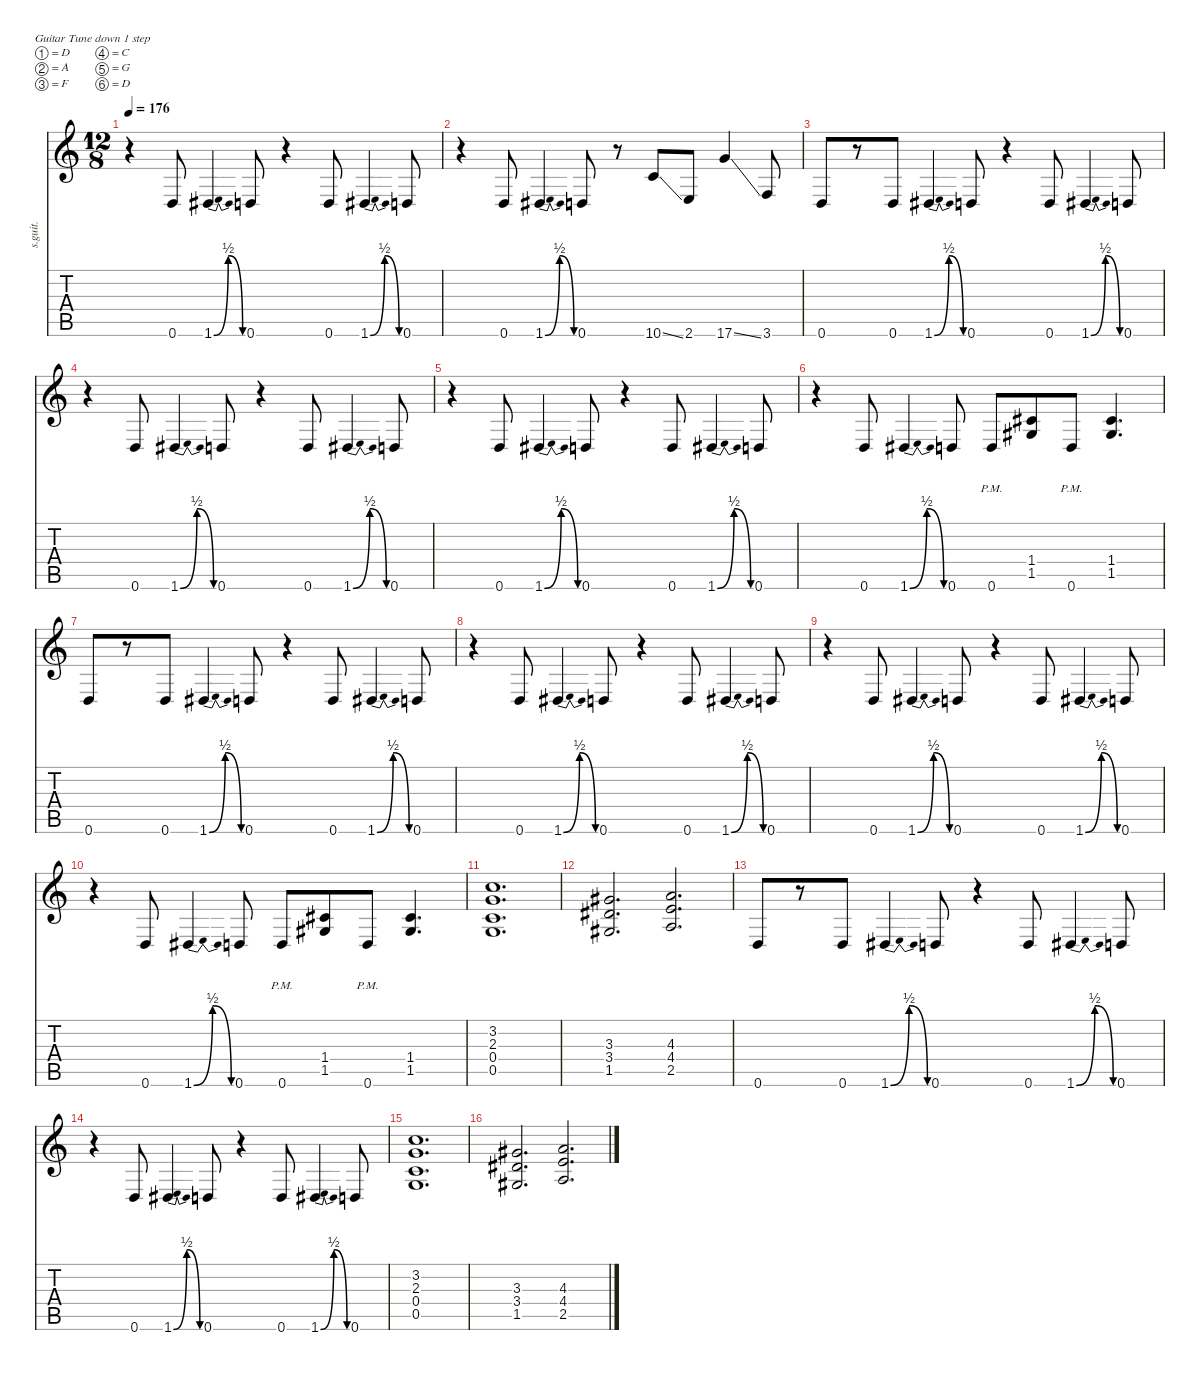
\defaultSystemsLayout 4
\hideDynamics
\bracketExtendMode nobrackets
\track ("Dimebag  Darrell" "s.guit.") {instrument distortionguitar}
\staff {score tabs}
\tuning (D4 A3 F3 C3 G2 D2)
\ts (12 8)
\tempo 176
\clef g2
\ks c
r.4{dy f} 0.6.8{lyrics (0 "") lyrics (1 "") lyrics (2 "") lyrics (3 "") lyrics (4 "")} 1.6{be (bendrelease 0 0 30 2 30 2 60 0) acc #}.4{lyrics (0 "") lyrics (1 "") lyrics (2 "") lyrics (3 "") lyrics (4 "")} 0.6.8{lyrics (0 "") lyrics (1 "") lyrics (2 "") lyrics (3 "") lyrics (4 "")} r.4 0.6.8{lyrics (0 "") lyrics (1 "") lyrics (2 "") lyrics (3 "") lyrics (4 "")} 1.6{be (bendrelease 0 0 30 2 30 2 60 0) acc #}.4{lyrics (0 "") lyrics (1 "") lyrics (2 "") lyrics (3 "") lyrics (4 "")} 0.6.8{lyrics (0 "") lyrics (1 "") lyrics (2 "") lyrics (3 "") lyrics (4 "")} |
r.4 0.6.8{lyrics (0 "") lyrics (1 "") lyrics (2 "") lyrics (3 "") lyrics (4 "")} 1.6{be (bendrelease 0 0 30 2 30 2 60 0) acc #}.4{lyrics (0 "") lyrics (1 "") lyrics (2 "") lyrics (3 "") lyrics (4 "")} 0.6.8{lyrics (0 "") lyrics (1 "") lyrics (2 "") lyrics (3 "") lyrics (4 "")} r.8 10.6{ss}.8{lyrics (0 "") lyrics (1 "") lyrics (2 "") lyrics (3 "") lyrics (4 "")} 2.6.8{lyrics (0 "") lyrics (1 "") lyrics (2 "") lyrics (3 "") lyrics (4 "")} 17.6{ss}.4{lyrics (0 "") lyrics (1 "") lyrics (2 "") lyrics (3 "") lyrics (4 "")} 3.6.8{lyrics (0 "") lyrics (1 "") lyrics (2 "") lyrics (3 "") lyrics (4 "")} |
0.6.8{lyrics (0 "") lyrics (1 "") lyrics (2 "") lyrics (3 "") lyrics (4 "")} r.8 0.6.8{lyrics (0 "") lyrics (1 "") lyrics (2 "") lyrics (3 "") lyrics (4 "")} 1.6{be (bendrelease 0 0 30 2 30 2 60 0) acc #}.4{lyrics (0 "") lyrics (1 "") lyrics (2 "") lyrics (3 "") lyrics (4 "")} 0.6.8{lyrics (0 "") lyrics (1 "") lyrics (2 "") lyrics (3 "") lyrics (4 "")} r.4 0.6.8{lyrics (0 "") lyrics (1 "") lyrics (2 "") lyrics (3 "") lyrics (4 "")} 1.6{be (bendrelease 0 0 30 2 30 2 60 0) acc #}.4{lyrics (0 "") lyrics (1 "") lyrics (2 "") lyrics (3 "") lyrics (4 "")} 0.6.8{lyrics (0 "") lyrics (1 "") lyrics (2 "") lyrics (3 "") lyrics (4 "")} |
r.4 0.6.8{lyrics (0 "") lyrics (1 "") lyrics (2 "") lyrics (3 "") lyrics (4 "")} 1.6{be (bendrelease 0 0 30 2 30 2 60 0) acc #}.4{lyrics (0 "") lyrics (1 "") lyrics (2 "") lyrics (3 "") lyrics (4 "")} 0.6.8{lyrics (0 "") lyrics (1 "") lyrics (2 "") lyrics (3 "") lyrics (4 "")} r.4 0.6.8{lyrics (0 "") lyrics (1 "") lyrics (2 "") lyrics (3 "") lyrics (4 "")} 1.6{be (bendrelease 0 0 30 2 30 2 60 0) acc #}.4{lyrics (0 "") lyrics (1 "") lyrics (2 "") lyrics (3 "") lyrics (4 "")} 0.6.8{lyrics (0 "") lyrics (1 "") lyrics (2 "") lyrics (3 "") lyrics (4 "")} |
r.4 0.6.8{lyrics (0 "") lyrics (1 "") lyrics (2 "") lyrics (3 "") lyrics (4 "")} 1.6{be (bendrelease 0 0 30 2 30 2 60 0) acc #}.4{lyrics (0 "") lyrics (1 "") lyrics (2 "") lyrics (3 "") lyrics (4 "")} 0.6.8{lyrics (0 "") lyrics (1 "") lyrics (2 "") lyrics (3 "") lyrics (4 "")} r.4 0.6.8{lyrics (0 "") lyrics (1 "") lyrics (2 "") lyrics (3 "") lyrics (4 "")} 1.6{be (bendrelease 0 0 30 2 30 2 60 0) acc #}.4{lyrics (0 "") lyrics (1 "") lyrics (2 "") lyrics (3 "") lyrics (4 "")} 0.6.8{lyrics (0 "") lyrics (1 "") lyrics (2 "") lyrics (3 "") lyrics (4 "")} |
r.4 0.6.8{lyrics (0 "") lyrics (1 "") lyrics (2 "") lyrics (3 "") lyrics (4 "")} 1.6{be (bendrelease 0 0 30 2 30 2 60 0) acc #}.4{lyrics (0 "") lyrics (1 "") lyrics (2 "") lyrics (3 "") lyrics (4 "")} 0.6.8{lyrics (0 "") lyrics (1 "") lyrics (2 "") lyrics (3 "") lyrics (4 "")} 0.6{pm}.8{lyrics (0 "") lyrics (1 "") lyrics (2 "") lyrics (3 "") lyrics (4 "")} (1.4{acc #} 1.5{acc #}).8{lyrics (0 "") lyrics (1 "") lyrics (2 "") lyrics (3 "") lyrics (4 "")} 0.6{pm}.8{lyrics (0 "") lyrics (1 "") lyrics (2 "") lyrics (3 "") lyrics (4 "")} (1.4{acc #} 1.5{acc #}).4{d lyrics (0 "") lyrics (1 "") lyrics (2 "") lyrics (3 "") lyrics (4 "")} |
0.6.8{lyrics (0 "") lyrics (1 "") lyrics (2 "") lyrics (3 "") lyrics (4 "")} r.8 0.6.8{lyrics (0 "") lyrics (1 "") lyrics (2 "") lyrics (3 "") lyrics (4 "")} 1.6{be (bendrelease 0 0 30 2 30 2 60 0) acc #}.4{lyrics (0 "") lyrics (1 "") lyrics (2 "") lyrics (3 "") lyrics (4 "")} 0.6.8{lyrics (0 "") lyrics (1 "") lyrics (2 "") lyrics (3 "") lyrics (4 "")} r.4 0.6.8{lyrics (0 "") lyrics (1 "") lyrics (2 "") lyrics (3 "") lyrics (4 "")} 1.6{be (bendrelease 0 0 30 2 30 2 60 0) acc #}.4{lyrics (0 "") lyrics (1 "") lyrics (2 "") lyrics (3 "") lyrics (4 "")} 0.6.8{lyrics (0 "") lyrics (1 "") lyrics (2 "") lyrics (3 "") lyrics (4 "")} |
r.4 0.6.8{lyrics (0 "") lyrics (1 "") lyrics (2 "") lyrics (3 "") lyrics (4 "")} 1.6{be (bendrelease 0 0 30 2 30 2 60 0) acc #}.4{lyrics (0 "") lyrics (1 "") lyrics (2 "") lyrics (3 "") lyrics (4 "")} 0.6.8{lyrics (0 "") lyrics (1 "") lyrics (2 "") lyrics (3 "") lyrics (4 "")} r.4 0.6.8{lyrics (0 "") lyrics (1 "") lyrics (2 "") lyrics (3 "") lyrics (4 "")} 1.6{be (bendrelease 0 0 30 2 30 2 60 0) acc #}.4{lyrics (0 "") lyrics (1 "") lyrics (2 "") lyrics (3 "") lyrics (4 "")} 0.6.8{lyrics (0 "") lyrics (1 "") lyrics (2 "") lyrics (3 "") lyrics (4 "")} |
r.4 0.6.8{lyrics (0 "") lyrics (1 "") lyrics (2 "") lyrics (3 "") lyrics (4 "")} 1.6{be (bendrelease 0 0 30 2 30 2 60 0) acc #}.4{lyrics (0 "") lyrics (1 "") lyrics (2 "") lyrics (3 "") lyrics (4 "")} 0.6.8{lyrics (0 "") lyrics (1 "") lyrics (2 "") lyrics (3 "") lyrics (4 "")} r.4 0.6.8{lyrics (0 "") lyrics (1 "") lyrics (2 "") lyrics (3 "") lyrics (4 "")} 1.6{be (bendrelease 0 0 30 2 30 2 60 0) acc #}.4{lyrics (0 "") lyrics (1 "") lyrics (2 "") lyrics (3 "") lyrics (4 "")} 0.6.8{lyrics (0 "") lyrics (1 "") lyrics (2 "") lyrics (3 "") lyrics (4 "")} |
r.4 0.6.8{lyrics (0 "") lyrics (1 "") lyrics (2 "") lyrics (3 "") lyrics (4 "")} 1.6{be (bendrelease 0 0 30 2 30 2 60 0) acc #}.4{lyrics (0 "") lyrics (1 "") lyrics (2 "") lyrics (3 "") lyrics (4 "")} 0.6.8{lyrics (0 "") lyrics (1 "") lyrics (2 "") lyrics (3 "") lyrics (4 "")} 0.6{pm}.8{lyrics (0 "") lyrics (1 "") lyrics (2 "") lyrics (3 "") lyrics (4 "")} (1.4{acc #} 1.5{acc #}).8{lyrics (0 "") lyrics (1 "") lyrics (2 "") lyrics (3 "") lyrics (4 "")} 0.6{pm}.8{lyrics (0 "") lyrics (1 "") lyrics (2 "") lyrics (3 "") lyrics (4 "")} (1.4{acc #} 1.5{acc #}).4{d lyrics (0 "") lyrics (1 "") lyrics (2 "") lyrics (3 "") lyrics (4 "")} |
(3.2 2.3 0.4 0.5).1{d lyrics (0 "") lyrics (1 "") lyrics (2 "") lyrics (3 "") lyrics (4 "")} |
(3.3{acc #} 3.4{acc #} 1.5{acc #}).2{d lyrics (0 "") lyrics (1 "") lyrics (2 "") lyrics (3 "") lyrics (4 "")} (4.3 4.4 2.5).2{d lyrics (0 "") lyrics (1 "") lyrics (2 "") lyrics (3 "") lyrics (4 "")} |
0.6.8{lyrics (0 "") lyrics (1 "") lyrics (2 "") lyrics (3 "") lyrics (4 "")} r.8 0.6.8{lyrics (0 "") lyrics (1 "") lyrics (2 "") lyrics (3 "") lyrics (4 "")} 1.6{be (bendrelease 0 0 30 2 30 2 60 0) acc #}.4{lyrics (0 "") lyrics (1 "") lyrics (2 "") lyrics (3 "") lyrics (4 "")} 0.6.8{lyrics (0 "") lyrics (1 "") lyrics (2 "") lyrics (3 "") lyrics (4 "")} r.4 0.6.8{lyrics (0 "") lyrics (1 "") lyrics (2 "") lyrics (3 "") lyrics (4 "")} 1.6{be (bendrelease 0 0 30 2 30 2 60 0) acc #}.4{lyrics (0 "") lyrics (1 "") lyrics (2 "") lyrics (3 "") lyrics (4 "")} 0.6.8{lyrics (0 "") lyrics (1 "") lyrics (2 "") lyrics (3 "") lyrics (4 "")} |
r.4 0.6.8{lyrics (0 "") lyrics (1 "") lyrics (2 "") lyrics (3 "") lyrics (4 "")} 1.6{be (bendrelease 0 0 30 2 30 2 60 0) acc #}.4{lyrics (0 "") lyrics (1 "") lyrics (2 "") lyrics (3 "") lyrics (4 "")} 0.6.8{lyrics (0 "") lyrics (1 "") lyrics (2 "") lyrics (3 "") lyrics (4 "")} r.4 0.6.8{lyrics (0 "") lyrics (1 "") lyrics (2 "") lyrics (3 "") lyrics (4 "")} 1.6{be (bendrelease 0 0 30 2 30 2 60 0) acc #}.4{lyrics (0 "") lyrics (1 "") lyrics (2 "") lyrics (3 "") lyrics (4 "")} 0.6.8{lyrics (0 "") lyrics (1 "") lyrics (2 "") lyrics (3 "") lyrics (4 "")} |
(3.2 2.3 0.4 0.5).1{d lyrics (0 "") lyrics (1 "") lyrics (2 "") lyrics (3 "") lyrics (4 "")} |
(3.3{acc #} 3.4{acc #} 1.5{acc #}).2{d lyrics (0 "") lyrics (1 "") lyrics (2 "") lyrics (3 "") lyrics (4 "")} (4.3 4.4 2.5).2{d lyrics (0 "") lyrics (1 "") lyrics (2 "") lyrics (3 "") lyrics (4 "")}
